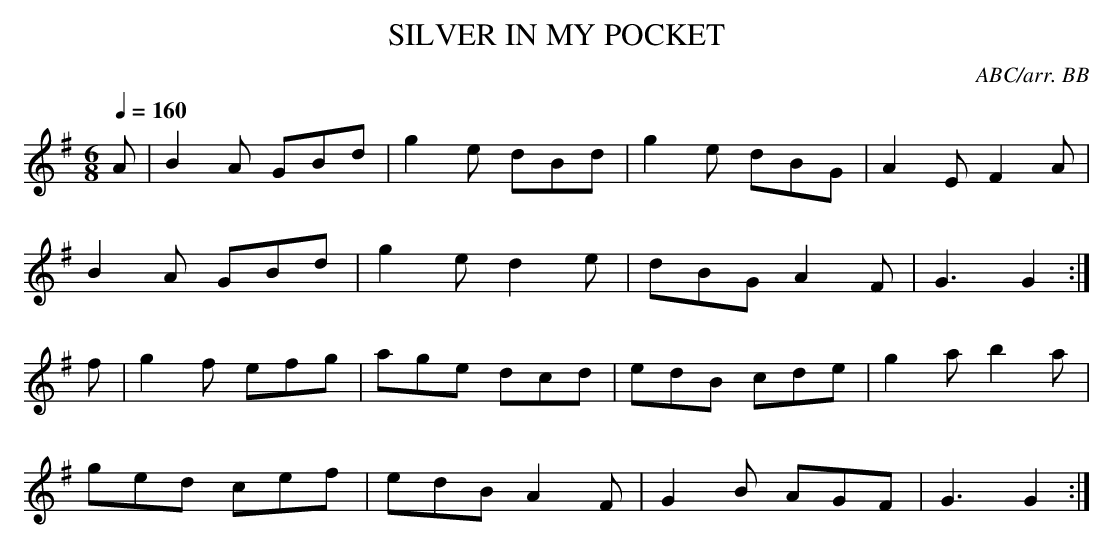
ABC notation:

X:1
T:SILVER IN MY POCKET
C:ABC/arr. BB
Q:1/4=160
M:6/8
L:1/8
K:G
A|B2A GBd|g2e dBd|g2e dBG|A2E F2A|
B2A GBd|g2e d2e|dBG A2F|G3 G2 :|
f|g2f efg|age dcd|edB cde|g2a b2a|
ged cef|edB A2F|G2B AGF|G3 G2 :|
